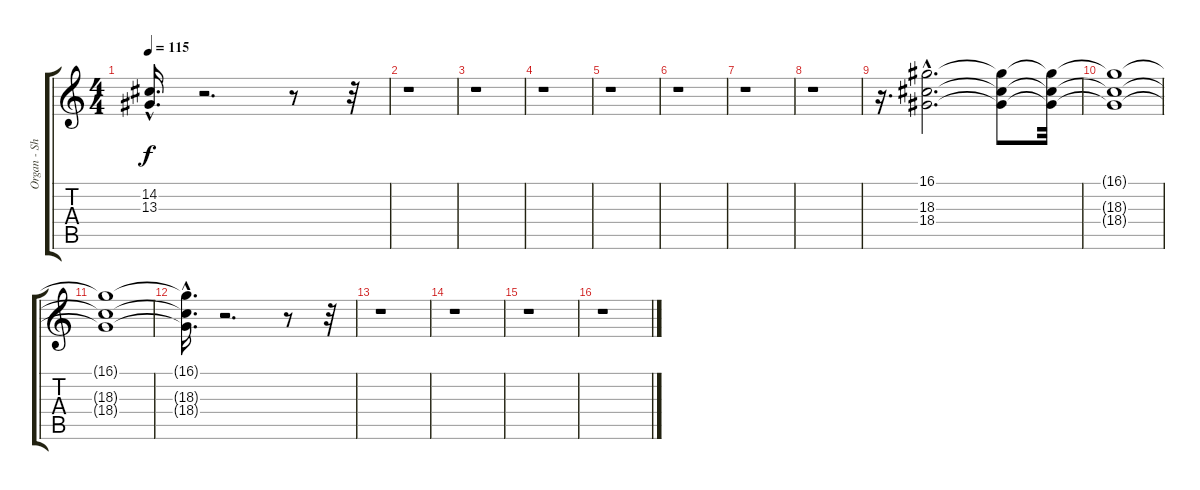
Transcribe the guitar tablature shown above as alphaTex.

\track ("Organ - Sherinian" "Organ - Sh") {instrument percussiveorgan}
\staff {score tabs}
\tuning (E4 B3 G3 D3 A2 E2) {hide}
\ts (4 4)
\tempo 115
\clef g2
\ks c
(14.2{hac t} 13.3{hac t}).16{d dy f} r.2{d} r.8 r.32 |
r.1 |
r.1 |
r.1 |
r.1 |
r.1 |
r.1 |
r.1 |
r.16{d} (16.1{hac} 18.3{hac} 18.4{hac}).2{d volume 11} (16.1{t} 18.3{t} 18.4{t}).8 (16.1{t} 18.3{t} 18.4{t}).32 |
(16.1{t} 18.3{t} 18.4{t}).1 |
(16.1{t} 18.3{t} 18.4{t}).1 |
(16.1{hac t} 18.3{hac t} 18.4{hac t}).16{d} r.2{d} r.8 r.32 |
r.1 |
r.1 |
r.1 |
r.1
